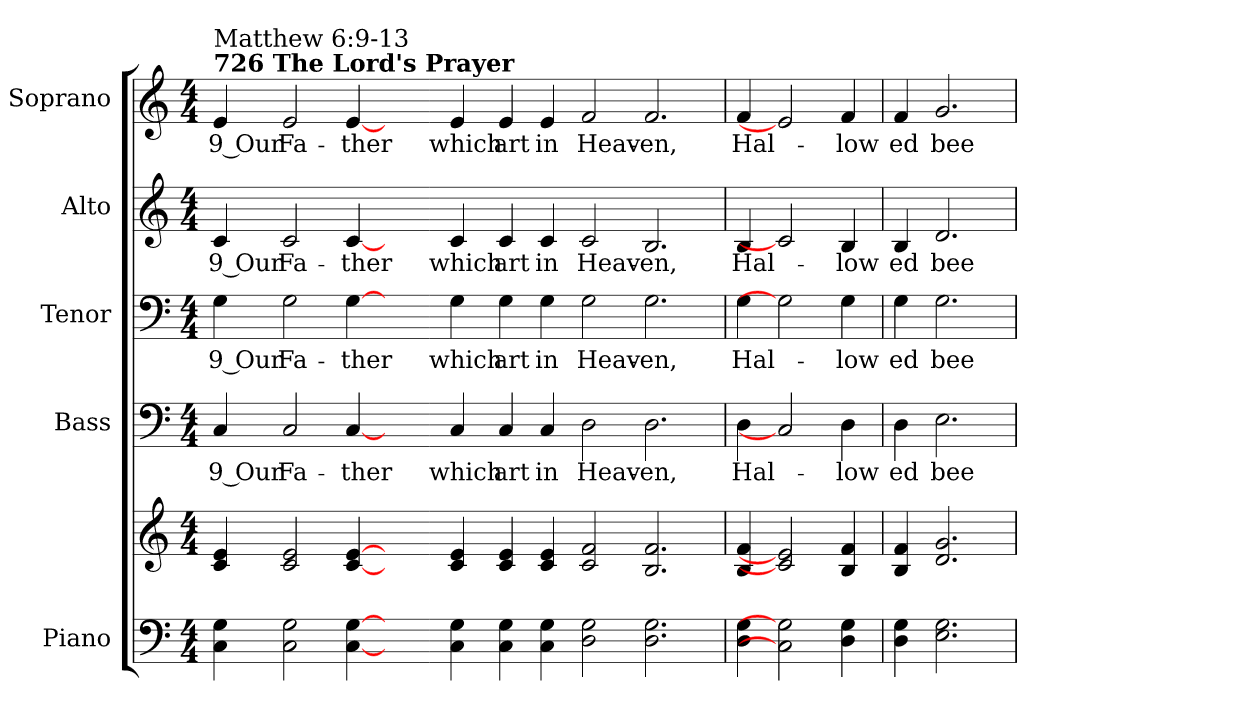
**kern	**kern	**kern	**text	**kern	**text	**kern	**text	**kern	**text
*part5	*part5	*part4	*part4	*part3	*part3	*part2	*part2	*part1	*part1
*staff6	*staff5	*staff4	*staff4	*staff3	*staff3	*staff2	*staff2	*staff1	*staff1
*I"Piano	*	*I"Bass	*	*I"Tenor	*	*I"Alto	*	*I"Soprano	*
*I'Pno.	*	*I'B.	*	*I'T.	*	*I'A.	*	*I'S.	*
!!LO:PB:g=z
*clefF4	*clefG2	*clefF4	*	*clefF4	*	*clefG2	*	*clefG2	*
*k[]	*k[]	*k[]	*	*k[]	*	*k[]	*	*k[]	*
*C:	*C:	*C:	*	*C:	*	*C:	*	*C:	*
*M4/4	*M4/4	*M4/4	*	*M4/4	*	*M4/4	*	*M4/4	*
*MM160	*MM160	*MM160	*	*MM160	*	*MM160	*	*MM160	*
=1	=1	=1	=1	=1	=1	=1	=1	=1	=1
!	!	!	!LO:LY:b:color=#000000	!	!	!	!	!	!
!	!	!	!	!	!LO:LY:b:color=#000000	!	!	!	!
!	!	!	!	!	!	!	!LO:LY:b:color=#000000	!	!
!	!	!	!	!	!	!	!	!LO:TX:a:B:t=726      The Lord's Prayer	!
!	!	!	!	!	!	!	!	!LO:TX:t=Matthew 6&colon;9-13	!
!	!	!	!	!	!	!	!	!	!LO:LY:b:color=#000000
4Ci\ 4Gi	4ci/ 4ei	4Ci/	9 Our	4Gi\	9 Our	4ci/	9 Our	4ei/	9 Our
!	!	!	!LO:LY:b:color=#000000	!	!	!	!	!	!
!	!	!	!	!	!LO:LY:b:color=#000000	!	!	!	!
!	!	!	!	!	!	!	!LO:LY:b:color=#000000	!	!
!	!	!	!	!	!	!	!	!	!LO:LY:b:color=#000000
2Ci\ 2Gi	2ci/ 2ei	2Ci/	Fa-	2Gi\	Fa-	2ci/	Fa-	2ei/	Fa-
!	!	!	!LO:LY:b:color=#000000	!	!	!	!	!	!
!	!	!	!	!	!LO:LY:b:color=#000000	!	!	!	!
!	!	!	!	!	!	!	!LO:LY:b:color=#000000	!	!
!	!	!	!	!	!	!	!	!	!LO:LY:b:color=#000000
[4Ci\ [4Gi	[4ci/ [4ei	[4Ci/	-ther	[4Gi\	-ther	[4ci/	-ther	[4ei/	-ther
2ryy	2ryy	2ryy	.	2ryy	.	2ryy	.	2ryy	.
!	!	!	!LO:LY:b:color=#000000	!	!	!	!	!	!
!	!	!	!	!	!LO:LY:b:color=#000000	!	!	!	!
!	!	!	!	!	!	!	!LO:LY:b:color=#000000	!	!
!	!	!	!	!	!	!	!	!	!LO:LY:b:color=#000000
4Ci\ 4Gi	4ci/ 4ei	4Ci/	which	4Gi\	which	4ci/	which	4ei/	which
!	!	!	!LO:LY:b:color=#000000	!	!	!	!	!	!
!	!	!	!	!	!LO:LY:b:color=#000000	!	!	!	!
!	!	!	!	!	!	!	!LO:LY:b:color=#000000	!	!
!	!	!	!	!	!	!	!	!	!LO:LY:b:color=#000000
4Ci\ 4Gi	4ci/ 4ei	4Ci/	art	4Gi\	art	4ci/	art	4ei/	art
!	!	!	!LO:LY:b:color=#000000	!	!	!	!	!	!
!	!	!	!	!	!LO:LY:b:color=#000000	!	!	!	!
!	!	!	!	!	!	!	!LO:LY:b:color=#000000	!	!
!	!	!	!	!	!	!	!	!	!LO:LY:b:color=#000000
4Ci\ 4Gi	4ci/ 4ei	4Ci/	in	4Gi\	in	4ci/	in	4ei/	in
!	!	!	!LO:LY:b:color=#000000	!	!	!	!	!	!
!	!	!	!	!	!LO:LY:b:color=#000000	!	!	!	!
!	!	!	!	!	!	!	!LO:LY:b:color=#000000	!	!
!	!	!	!	!	!	!	!	!	!LO:LY:b:color=#000000
2Di\ 2Gi	2ci/ 2fi	2Di\	Heav-	2Gi\	Heav-	2ci/	Heav-	2fi/	Heav-
!	!	!	!LO:LY:b:color=#000000	!	!	!	!	!	!
!	!	!	!	!	!LO:LY:b:color=#000000	!	!	!	!
!	!	!	!	!	!	!	!LO:LY:b:color=#000000	!	!
!	!	!	!	!	!	!	!	!	!LO:LY:b:color=#000000
2.Di\ 2.Gi	2.Bi/ 2.fi	2.Di\	-en,	2.Gi\	-en,	2.Bi/	-en,	2.fi/	-en,
=2	=2	=2	=2	=2	=2	=2	=2	=2	=2
!	!	!	!LO:LY:b:color=#000000	!	!	!	!	!	!
!	!	!	!	!	!LO:LY:b:color=#000000	!	!	!	!
!	!	!	!	!	!	!	!LO:LY:b:color=#000000	!	!
!	!	!	!	!	!	!	!	!	!LO:LY:b:color=#000000
4Di\ 4Gi	4Bi/ 4fi	4Di\	Hal-	4Gi\	Hal-	4Bi/	Hal-	4fi/	Hal-
2Ci\] 2Gi]	2ci/] 2ei]	2Ci/]	.	2Gi\]	.	2ci/]	.	2ei/]	.
!	!	!	!LO:LY:b:color=#000000	!	!	!	!	!	!
!	!	!	!	!	!LO:LY:b:color=#000000	!	!	!	!
!	!	!	!	!	!	!	!LO:LY:b:color=#000000	!	!
!	!	!	!	!	!	!	!	!	!LO:LY:b:color=#000000
4Di\ 4Gi	4Bi/ 4fi	4Di\	-low	4Gi\	-low	4Bi/	-low	4fi/	-low
=3	=3	=3	=3	=3	=3	=3	=3	=3	=3
!	!	!	!LO:LY:b:color=#000000	!	!	!	!	!	!
!	!	!	!	!	!LO:LY:b:color=#000000	!	!	!	!
!	!	!	!	!	!	!	!LO:LY:b:color=#000000	!	!
!	!	!	!	!	!	!	!	!	!LO:LY:b:color=#000000
4Di\ 4Gi	4Bi/ 4fi	4Di\	ed	4Gi\	ed	4Bi/	ed	4fi/	ed
!	!	!	!LO:LY:b:color=#000000	!	!	!	!	!	!
!	!	!	!	!	!LO:LY:b:color=#000000	!	!	!	!
!	!	!	!	!	!	!	!LO:LY:b:color=#000000	!	!
!	!	!	!	!	!	!	!	!	!LO:LY:b:color=#000000
2.Ei\ 2.Gi	2.di/ 2.gi	2.Ei\	bee	2.Gi\	bee	2.di/	bee	2.gi/	bee
=	=	=	=	=	=	=	=	=	=
*-	*-	*-	*-	*-	*-	*-	*-	*-	*-
